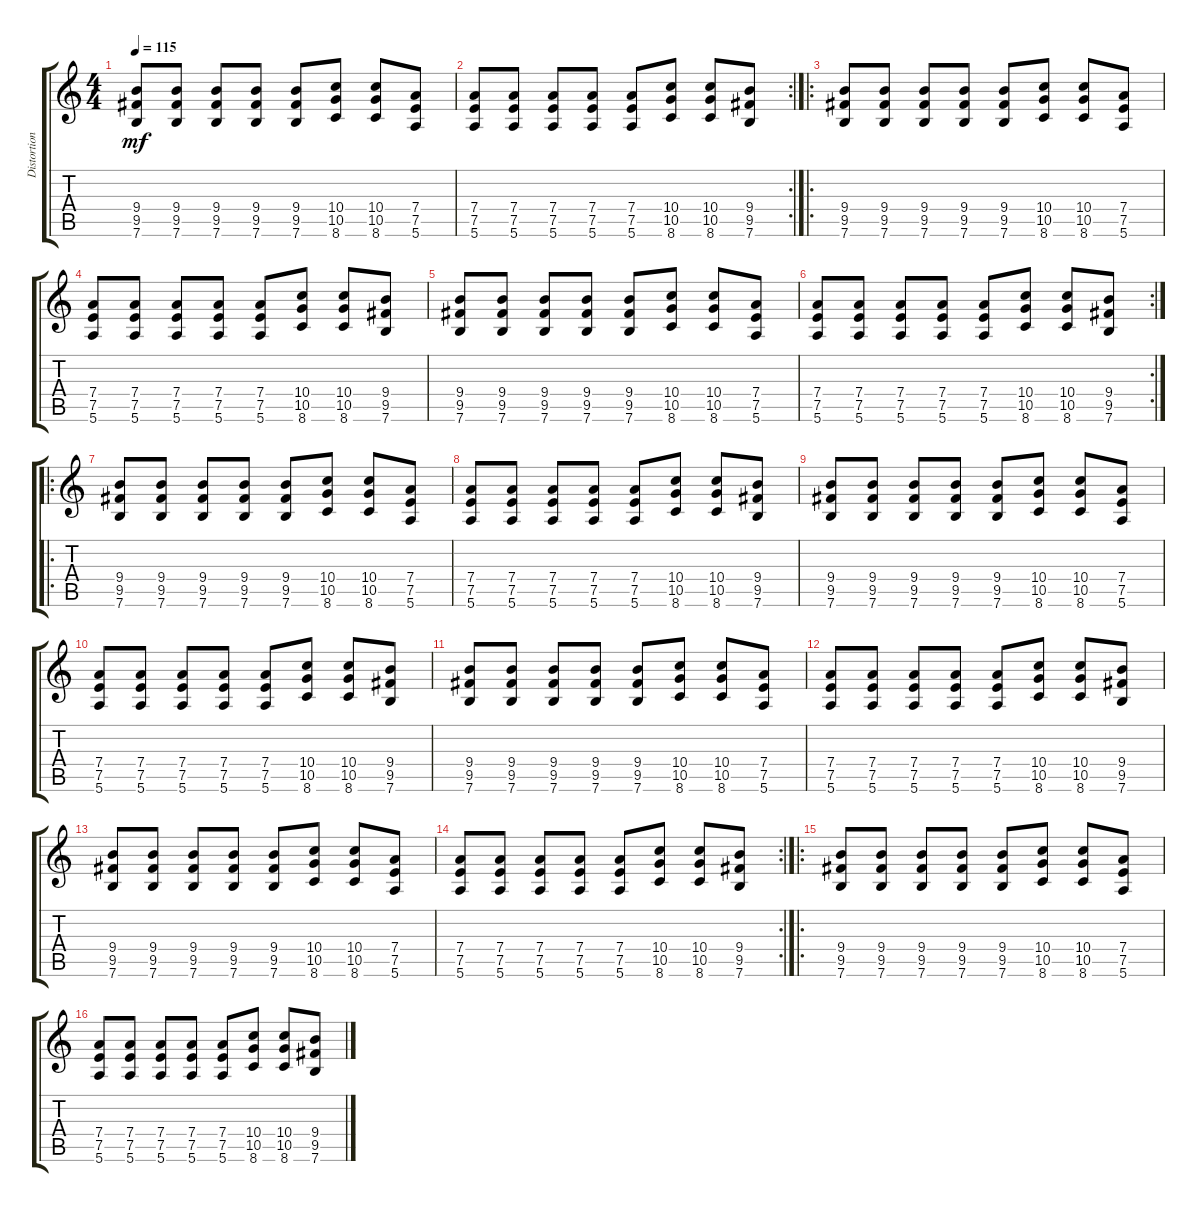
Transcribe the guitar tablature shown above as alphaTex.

\track ("Distortion Guitar" "Distortion") {instrument overdrivenguitar}
\staff {score tabs}
\tuning (E4 B3 G3 D3 A2 E2) {hide}
\ts (4 4)
\tempo 115
\clef g2
\ks c
(9.4 9.5 7.6).8{dy mf} (9.4 9.5 7.6).8 (9.4 9.5 7.6).8 (9.4 9.5 7.6).8 (9.4 9.5 7.6).8 (10.4 10.5 8.6).8 (10.4 10.5 8.6).8 (7.4 7.5 5.6).8 |
\rc 2
(7.4 7.5 5.6).8 (7.4 7.5 5.6).8 (7.4 7.5 5.6).8 (7.4 7.5 5.6).8 (7.4 7.5 5.6).8 (10.4 10.5 8.6).8 (10.4 10.5 8.6).8 (9.4 9.5 7.6).8 |
\ro
(9.4 9.5 7.6).8 (9.4 9.5 7.6).8 (9.4 9.5 7.6).8 (9.4 9.5 7.6).8 (9.4 9.5 7.6).8 (10.4 10.5 8.6).8 (10.4 10.5 8.6).8 (7.4 7.5 5.6).8 |
(7.4 7.5 5.6).8 (7.4 7.5 5.6).8 (7.4 7.5 5.6).8 (7.4 7.5 5.6).8 (7.4 7.5 5.6).8 (10.4 10.5 8.6).8 (10.4 10.5 8.6).8 (9.4 9.5 7.6).8 |
(9.4 9.5 7.6).8 (9.4 9.5 7.6).8 (9.4 9.5 7.6).8 (9.4 9.5 7.6).8 (9.4 9.5 7.6).8 (10.4 10.5 8.6).8 (10.4 10.5 8.6).8 (7.4 7.5 5.6).8 |
\rc 2
(7.4 7.5 5.6).8 (7.4 7.5 5.6).8 (7.4 7.5 5.6).8 (7.4 7.5 5.6).8 (7.4 7.5 5.6).8 (10.4 10.5 8.6).8 (10.4 10.5 8.6).8 (9.4 9.5 7.6).8 |
\ro
(9.4 9.5 7.6).8 (9.4 9.5 7.6).8 (9.4 9.5 7.6).8 (9.4 9.5 7.6).8 (9.4 9.5 7.6).8 (10.4 10.5 8.6).8 (10.4 10.5 8.6).8 (7.4 7.5 5.6).8 |
(7.4 7.5 5.6).8 (7.4 7.5 5.6).8 (7.4 7.5 5.6).8 (7.4 7.5 5.6).8 (7.4 7.5 5.6).8 (10.4 10.5 8.6).8 (10.4 10.5 8.6).8 (9.4 9.5 7.6).8 |
(9.4 9.5 7.6).8 (9.4 9.5 7.6).8 (9.4 9.5 7.6).8 (9.4 9.5 7.6).8 (9.4 9.5 7.6).8 (10.4 10.5 8.6).8 (10.4 10.5 8.6).8 (7.4 7.5 5.6).8 |
(7.4 7.5 5.6).8 (7.4 7.5 5.6).8 (7.4 7.5 5.6).8 (7.4 7.5 5.6).8 (7.4 7.5 5.6).8 (10.4 10.5 8.6).8 (10.4 10.5 8.6).8 (9.4 9.5 7.6).8 |
(9.4 9.5 7.6).8 (9.4 9.5 7.6).8 (9.4 9.5 7.6).8 (9.4 9.5 7.6).8 (9.4 9.5 7.6).8 (10.4 10.5 8.6).8 (10.4 10.5 8.6).8 (7.4 7.5 5.6).8 |
(7.4 7.5 5.6).8 (7.4 7.5 5.6).8 (7.4 7.5 5.6).8 (7.4 7.5 5.6).8 (7.4 7.5 5.6).8 (10.4 10.5 8.6).8 (10.4 10.5 8.6).8 (9.4 9.5 7.6).8 |
(9.4 9.5 7.6).8 (9.4 9.5 7.6).8 (9.4 9.5 7.6).8 (9.4 9.5 7.6).8 (9.4 9.5 7.6).8 (10.4 10.5 8.6).8 (10.4 10.5 8.6).8 (7.4 7.5 5.6).8 |
\rc 2
(7.4 7.5 5.6).8 (7.4 7.5 5.6).8 (7.4 7.5 5.6).8 (7.4 7.5 5.6).8 (7.4 7.5 5.6).8 (10.4 10.5 8.6).8 (10.4 10.5 8.6).8 (9.4 9.5 7.6).8 |
\ro
(9.4 9.5 7.6).8 (9.4 9.5 7.6).8 (9.4 9.5 7.6).8 (9.4 9.5 7.6).8 (9.4 9.5 7.6).8 (10.4 10.5 8.6).8 (10.4 10.5 8.6).8 (7.4 7.5 5.6).8 |
(7.4 7.5 5.6).8 (7.4 7.5 5.6).8 (7.4 7.5 5.6).8 (7.4 7.5 5.6).8 (7.4 7.5 5.6).8 (10.4 10.5 8.6).8 (10.4 10.5 8.6).8 (9.4 9.5 7.6).8
